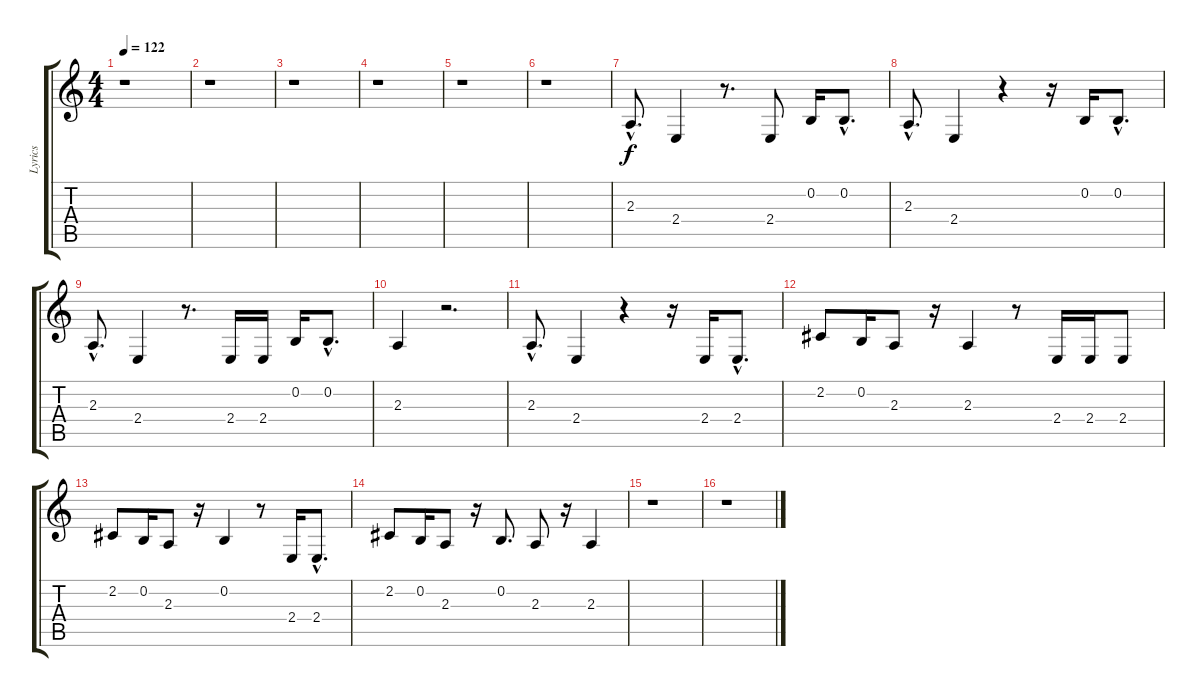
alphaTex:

\track ("Lyrics" "Lyrics") {instrument synthbrass2}
\staff {score tabs}
\tuning (E4 B3 G3 D3 A2 E2) {hide}
\ts (4 4)
\tempo 122
\clef g2
\ks c
r.1{dy f instrument synthbrass2} |
r.1 |
r.1 |
r.1 |
r.1 |
r.1 |
2.3{hac}.8{d} 2.4.4 r.8{d} 2.4.8 0.2.16 0.2{hac}.8{d} |
2.3{hac}.8{d} 2.4.4 r.4 r.16 0.2.16 0.2{hac}.8{d} |
2.3{hac}.8{d} 2.4.4 r.8{d} 2.4.16 2.4.16 0.2.16 0.2{hac}.8{d} |
2.3.4 r.2{d} |
2.3{hac}.8{d} 2.4.4 r.4 r.16 2.4.16 2.4{hac}.8{d} |
2.2.8 0.2.16 2.3.8 r.16 2.3.4 r.8 2.4.16 2.4.16 2.4.8 |
2.2.8 0.2.16 2.3.8 r.16 0.2.4 r.8 2.4.16 2.4{hac}.8{d} |
2.2.8 0.2.16 2.3.8 r.16 0.2.8{d} 2.3.8 r.16 2.3.4 |
r.1 |
r.1
